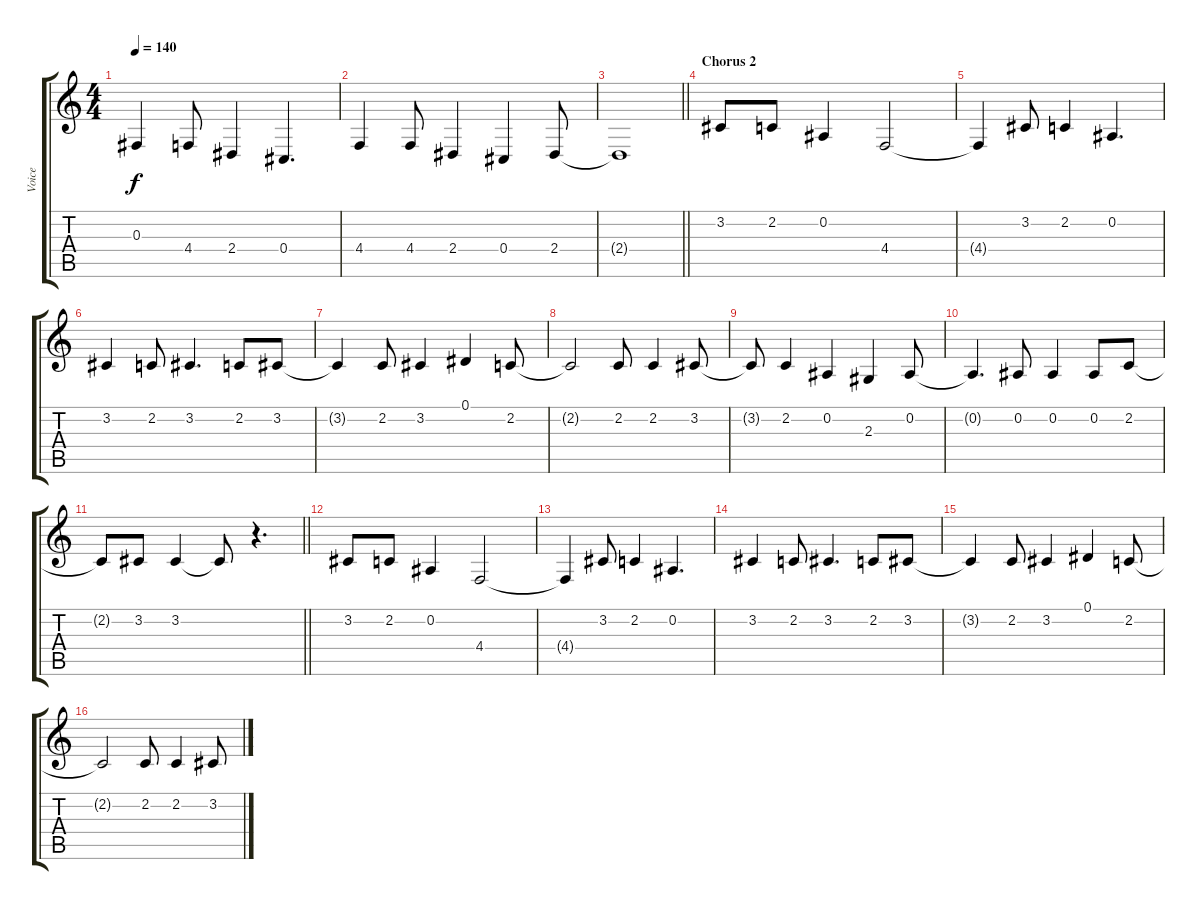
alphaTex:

\track ("Voice" "Voice") {instrument lead1square}
\staff {score tabs}
\tuning (Eb4 Bb3 Gb3 Db3 Ab2 Eb2) {hide}
\ts (4 4)
\tempo 140
\clef g2
\ks c
0.3.4{dy f} 4.4.8 2.4.4 0.4.4{d} |
4.4.4 4.4.8 2.4.4 0.4.4 2.4.8 |
\barLineRight lightlight
2.4{t}.1 |
\section ("" "Chorus 2")
3.2.8 2.2.8 0.2.4 4.4.2 |
4.4{t}.4 3.2.8 2.2.4 0.2.4{d} |
3.2.4 2.2.8 3.2.4{d} 2.2.8 3.2.8 |
3.2{t}.4 2.2.8 3.2.4 0.1.4 2.2.8 |
2.2{t}.2 2.2.8 2.2.4 3.2.8 |
3.2{t}.8 2.2.4 0.2.4 2.3.4 0.2.8 |
0.2{t}.4{d} 0.2.8 0.2.4 0.2.8 2.2.8 |
\barLineRight lightlight
2.2{t}.8 3.2.8 3.2.4 3.2{t}.8 r.4{d} |
3.2.8 2.2.8 0.2.4 4.4.2 |
4.4{t}.4 3.2.8 2.2.4 0.2.4{d} |
3.2.4 2.2.8 3.2.4{d} 2.2.8 3.2.8 |
3.2{t}.4 2.2.8 3.2.4 0.1.4 2.2.8 |
2.2{t}.2 2.2.8 2.2.4 3.2.8
